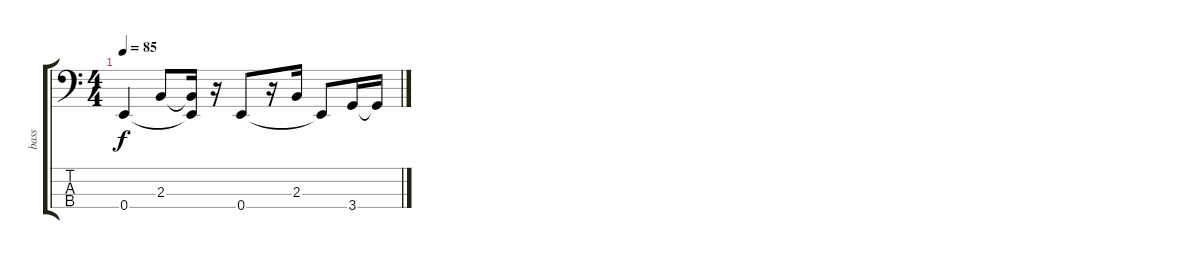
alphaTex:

\track ("bass" "bass") {instrument electricbassfinger}
\staff {score tabs}
\tuning (G2 D2 A1 E1) {hide}
\ts (4 4)
\tempo 85
\clef f4
\ks c
0.4.4{dy f} 2.3.8 (2.3{t} 0.4{t}).16 r.16 0.4.8 r.16 2.3.16 0.4{t}.8 3.4.16 3.4{t}.16
